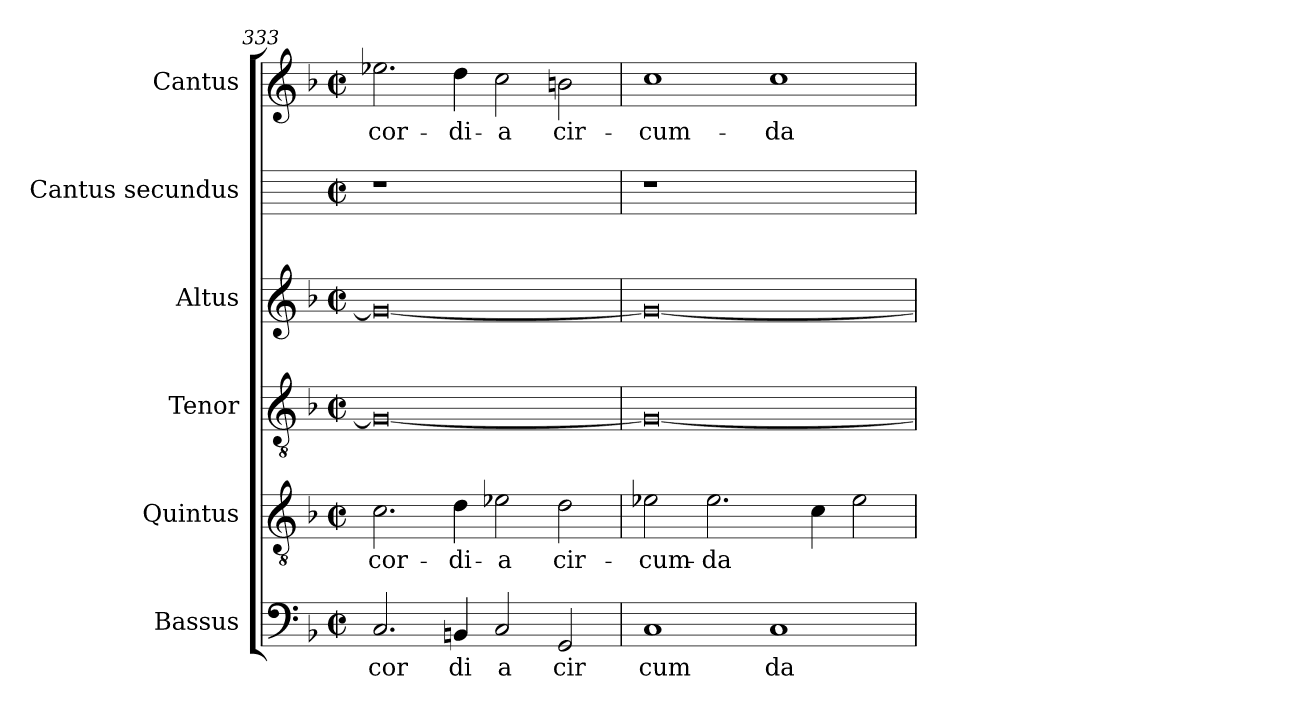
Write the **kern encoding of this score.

**kern	**text	**kern	**text	**kern	**text	**kern	**text	**kern	**kern	**text
*part6	*part6	*part5	*part5	*part4	*part4	*part3	*part3	*part2	*part1	*part1
*staff6	*staff6	*staff5	*staff5	*staff4	*staff4	*staff3	*staff3	*staff2	*staff1	*staff1
*I"Bassus	*	*I"Quintus	*	*I"Tenor	*	*I"Altus	*	*I"Cantus  secundus	*I"Cantus	*
*I'B	*	*I'Q	*	*I'T	*	*I'A	*	*	*I'C	*
*clefF4	*	*clefGv2	*	*clefGv2	*	*clefG2	*	*	*clefG2	*
*k[b-]	*	*k[b-]	*	*k[b-]	*	*k[b-]	*	*k[]	*k[b-]	*
*F:	*	*F:	*	*F:	*	*F:	*	*C:	*F:	*
*M2/2	*	*M2/2	*	*M2/2	*	*M2/2	*	*M2/2	*M2/2	*
*met(c|)	*	*met(c|)	*	*met(c|)	*	*met(c|)	*	*met(c|)	*met(c|)	*
=333	=333	=333	=333	=333	=333	=333	=333	=333	=333	=333
!	!LO:LY:b:cj	!	!LO:LY:b:cj	!	!LO:LY:b:cj	!	!LO:LY:b:cj	!	!	!LO:LY:b:cj
2.C/	cor	2.c\	-cor-	0G_<	.	0g_<	.	1r	2.ee-X\	-cor-
!	!LO:LY:b:cj	!	!LO:LY:b:cj	!	!	!	!	!	!	!LO:LY:b:cj
4BBn/	di	4d\	-di-	.	.	.	.	.	4dd\	-di-
!	!LO:LY:b:cj	!	!LO:LY:b:cj	!	!	!	!	!	!	!LO:LY:b:cj
2C/	a	2e-X\	-a	.	.	.	.	1ryy	2cc\	-a
!	!LO:LY:b:cj	!	!LO:LY:b:cj	!	!	!	!	!	!	!LO:LY:b:cj
2GG/	cir	2d\	cir-	.	.	.	.	.	2bn\	cir-
=334	=334	=334	=334	=334	=334	=334	=334	=334	=334	=334
!	!LO:LY:b:cj	!	!LO:LY:b:cj	!	!LO:LY:b:cj	!	!LO:LY:b:cj	!	!	!LO:LY:b:cj
1C	cum	2e-\	-cum-	0G_<	.	0g_<	.	1r	1cc	-cum-
!	!	!	!LO:LY:b:cj	!	!	!	!	!	!	!
.	.	2.e-\	-da-	.	.	.	.	.	.	.
!	!LO:LY:b:cj	!	!	!	!	!	!	!	!	!LO:LY:b:cj
1C	da	.	.	.	.	.	.	1ryy	1cc	-da-
!	!	!	!LO:LY:b:cj	!	!	!	!	!	!	!
.	.	4c\	--	.	.	.	.	.	.	.
!	!	!	!LO:LY:b:cj	!	!	!	!	!	!	!
.	.	2e-\	--	.	.	.	.	.	.	.
=	=	=	=	=	=	=	=	=	=	=
*-	*-	*-	*-	*-	*-	*-	*-	*-	*-	*-
